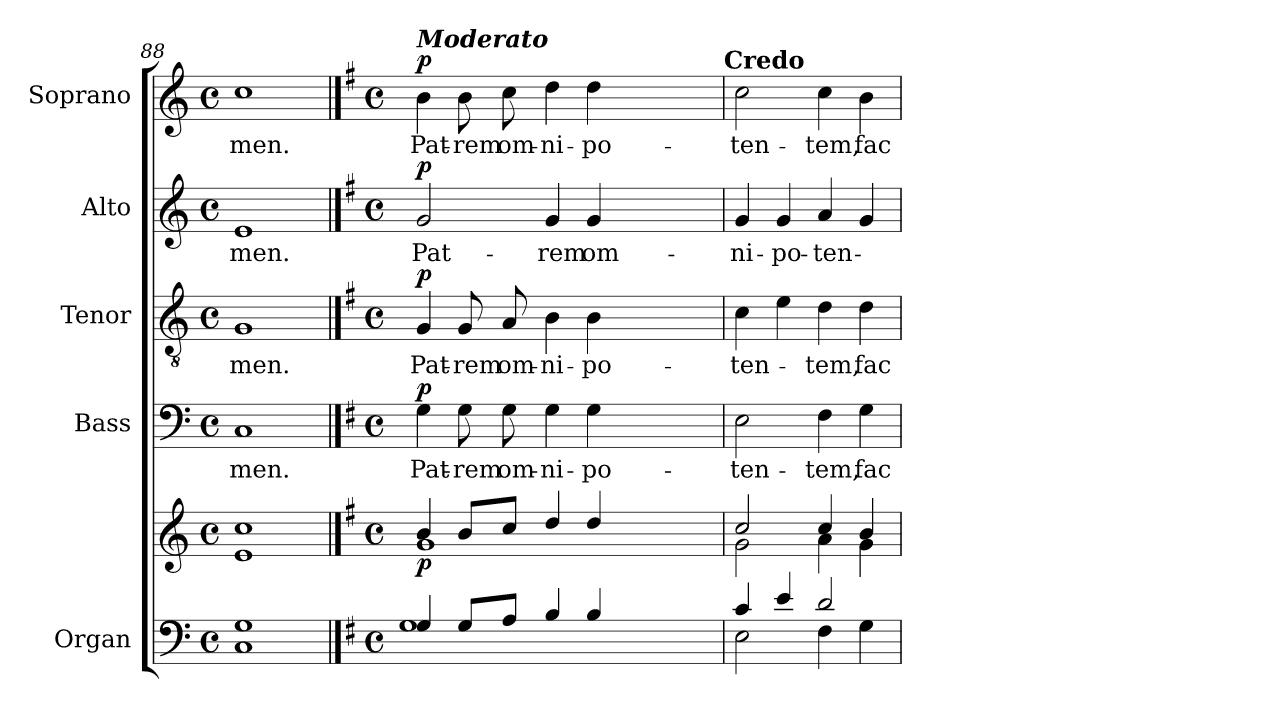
**kern	**kern	**dynam	**kern	**text	**dynam	**kern	**text	**dynam	**kern	**text	**dynam	**kern	**text	**dynam
*part5	*part5	*part5	*part4	*part4	*part4	*part3	*part3	*part3	*part2	*part2	*part2	*part1	*part1	*part1
*staff6	*staff5	*staff5/6	*staff4	*staff4	*staff4	*staff3	*staff3	*staff3	*staff2	*staff2	*staff2	*staff1	*staff1	*staff1
*I"Organ	*	*	*I"Bass	*	*	*I"Tenor	*	*	*I"Alto	*	*	*I"Soprano	*	*
*I'Org.	*	*	*I'B.	*	*	*I'T.	*	*	*I'A.	*	*	*I'S.	*	*
*clefF4	*clefG2	*	*clefF4	*	*	*clefGv2	*	*	*clefG2	*	*	*clefG2	*	*
*k[]	*k[]	*	*k[]	*	*	*k[]	*	*	*k[]	*	*	*k[]	*	*
*C:	*C:	*	*C:	*	*	*C:	*	*	*C:	*	*	*C:	*	*
*M4/4	*M4/4	*	*M4/4	*	*	*M4/4	*	*	*M4/4	*	*	*M4/4	*	*
*met(c)	*met(c)	*	*met(c)	*	*	*met(c)	*	*	*met(c)	*	*	*met(c)	*	*
=88	=88	=88	=88	=88	=88	=88	=88	=88	=88	=88	=88	=88	=88	=88
*^	*^	*	*	*	*	*	*	*	*	*	*	*	*	*
!	!	!	!	!	!	!LO:LY:b	!	!	!LO:LY:b	!	!	!LO:LY:b	!	!	!LO:LY:b	!
1G	1C	1cc	1e	.	1C	-men.	.	1G	-men.	.	1e	-men.	.	1cc	-men.	.
!!LO:LB:g=z
==89	==89	==89	==89	==89	==89	==89	==89	==89	==89	==89	==89	==89	==89	==89	==89	==89
*k[f#]	*	*k[f#]	*	*	*k[f#]	*	*	*k[f#]	*	*	*k[f#]	*	*	*k[f#]	*	*
*G:	*	*G:	*	*	*G:	*	*	*G:	*	*	*G:	*	*	*G:	*	*
*M4/4	*	*M4/4	*	*	*M4/4	*	*	*M4/4	*	*	*M4/4	*	*	*M4/4	*	*
*met(c)	*	*met(c)	*	*	*met(c)	*	*	*met(c)	*	*	*met(c)	*	*	*met(c)	*	*
!	!	!	!	!	!	!	!	!	!	!	!	!	!	!LO:TX:a:Bi:t=Moderato	!	!
!	!	!	!	!LO:DY:b	!	!LO:LY:b	!LO:DY:a	!	!LO:LY:b	!LO:DY:a	!	!LO:LY:b	!LO:DY:a	!	!LO:LY:b	!LO:DY:a
4G/	1G	4b/	1g	p	4G\	Pat-	p	4G/	Pat-	p	2g/	Pat-	p	4b\	Pat-	p
!	!	!	!	!	!	!LO:LY:b	!	!	!LO:LY:b	!	!	!	!	!	!LO:LY:b	!
8G/L	.	8b/L	.	.	8G\	-rem	.	8G/	-rem	.	.	.	.	8b\	-rem	.
!	!	!	!	!	!	!LO:LY:b	!	!	!LO:LY:b	!	!	!	!	!	!LO:LY:b	!
8A/J	.	8cc/J	.	.	8G\	om-	.	8A/	om-	.	.	.	.	8cc\	om-	.
!	!	!	!	!	!	!LO:LY:b	!	!	!LO:LY:b	!	!	!LO:LY:b	!	!	!LO:LY:b	!
4B/	.	4dd/	.	.	4G\	-ni-	.	4B\	-ni-	.	4g/	-rem	.	4dd\	-ni-	.
!	!	!	!	!	!	!LO:LY:b	!	!	!LO:LY:b	!	!	!LO:LY:b	!	!	!LO:LY:b	!
4B/	.	4dd/	.	.	4G\	-po-	.	4B\	-po-	.	4g/	om-	.	4dd\	-po-	.
1ryy	1ryy	1ryy	1ryy	.	1ryy	.	.	1ryy	.	.	1ryy	.	.	1ryy	.	.
!	!	!	!	!	!	!	!	!	!	!	!	!	!	!LO:TX:a:B:t=Credo	!	!
=90	=90	=90	=90	=90	=90	=90	=90	=90	=90	=90	=90	=90	=90	=90	=90	=90
!	!	!	!	!	!	!LO:LY:b	!	!	!LO:LY:b	!	!	!LO:LY:b	!	!	!LO:LY:b	!
4c/	2E\	2cc/	2g\	.	2E\	-ten-	.	4c\	-ten-	.	4g/	-ni-	.	2cc\	-ten-	.
!	!	!	!	!	!	!	!	!	!	!	!	!LO:LY:b	!	!	!	!
4e/	.	.	.	.	.	.	.	4e\	.	.	4g/	-po-	.	.	.	.
!	!	!	!	!	!	!LO:LY:b	!	!	!LO:LY:b	!	!	!LO:LY:b	!	!	!LO:LY:b	!
2d/	4F#\	4cc/	4a\	.	4F#\	-tem,	.	4d\	-tem,	.	4a/	-ten-	.	4cc\	-tem,	.
!	!	!	!	!	!	!LO:LY:b	!	!	!LO:LY:b	!	!	!	!	!	!LO:LY:b	!
.	4G\	4b/	4g\	.	4G\	fac-	.	4d\	fac-	.	4g/	.	.	4b\	fac-	.
*v	*v	*	*	*	*	*	*	*	*	*	*	*	*	*	*	*
*	*v	*v	*	*	*	*	*	*	*	*	*	*	*	*	*
=	=	=	=	=	=	=	=	=	=	=	=	=	=	=
*-	*-	*-	*-	*-	*-	*-	*-	*-	*-	*-	*-	*-	*-	*-
